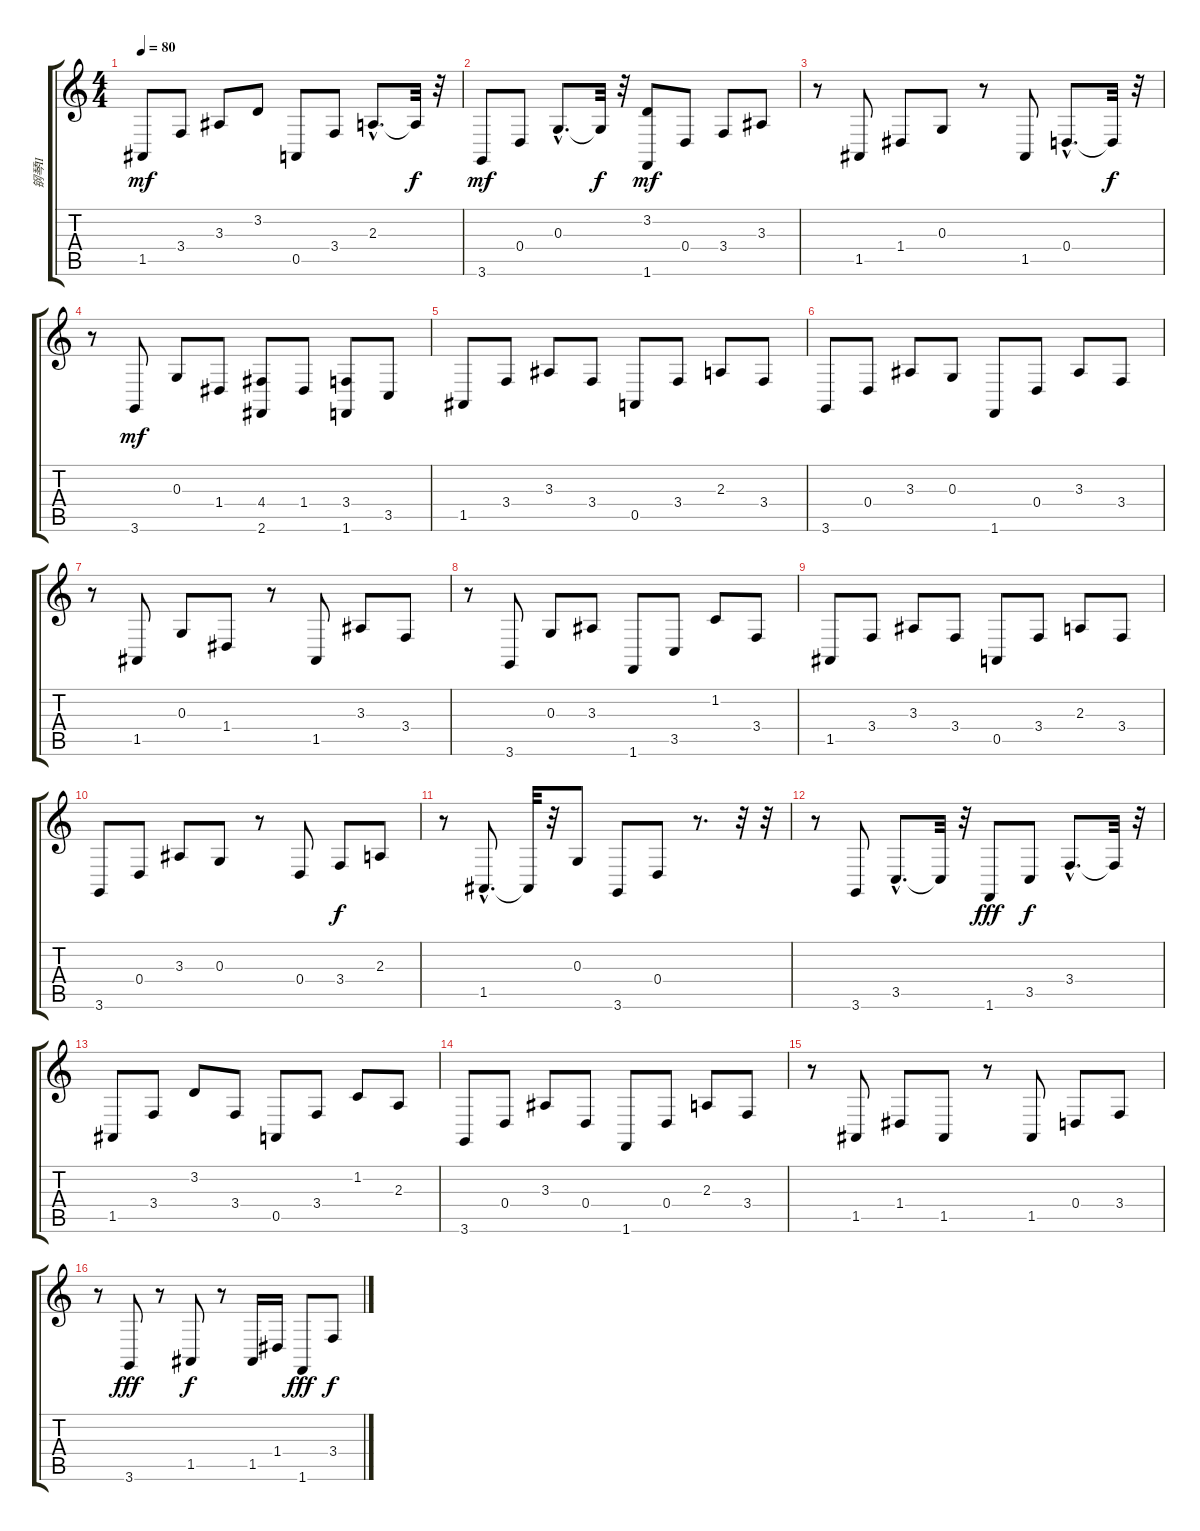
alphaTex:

\track ("钢琴II" "钢琴II") {instrument acousticgrandpiano}
\staff {score tabs}
\tuning (E4 B3 G3 D3 A2 E2) {hide}
\ts (4 4)
\tempo 80
\clef g2
\ks c
1.5.8{dy mf instrument acousticgrandpiano} 3.4.8 3.3.8 3.2.8 0.5.8 3.4.8 2.3{hac}.8{d} 2.3{t}.32{dy f} r.32 |
3.6.8{dy mf} 0.4.8 0.3{hac}.8{d} 0.3{t}.32{dy f} r.32 (3.2 1.6).8{dy mf} 0.4.8 3.4.8 3.3.8 |
r.8 1.5.8 1.4.8 0.3.8 r.8 1.5.8 0.4{hac}.8{d} 0.4{t}.32{dy f} r.32 |
r.8 3.6.8{dy mf} 0.3.8 1.4.8 (4.4 2.6).8 1.4.8 (3.4 1.6).8 3.5.8 |
1.5.8 3.4.8 3.3.8 3.4.8 0.5.8 3.4.8 2.3.8 3.4.8 |
3.6.8 0.4.8 3.3.8 0.3.8 1.6.8 0.4.8 3.3.8 3.4.8 |
r.8 1.5.8 0.3.8 1.4.8 r.8 1.5.8 3.3.8 3.4.8 |
r.8 3.6.8 0.3.8 3.3.8 1.6.8 3.5.8 1.2.8 3.4.8 |
1.5.8 3.4.8 3.3.8 3.4.8 0.5.8 3.4.8 2.3.8 3.4.8 |
3.6.8 0.4.8 3.3.8 0.3.8 r.8 0.4.8 3.4.8{dy f} 2.3.8 |
r.8 1.5{hac}.8{d} 1.5{t}.32 r.32 0.3.8 3.6.8 0.4.8 r.8{d} r.32 r.32 |
r.8 3.6.8 3.5{hac}.8{d} 3.5{t}.32 r.32 1.6.8{dy fff} 3.5.8{dy f} 3.4{hac}.8{d} 3.4{t}.32 r.32 |
1.5.8 3.4.8 3.2.8 3.4.8 0.5.8 3.4.8 1.2.8 2.3.8 |
3.6.8 0.4.8 3.3.8 0.4.8 1.6.8 0.4.8 2.3.8 3.4.8 |
r.8 1.5.8 1.4.8 1.5.8 r.8 1.5.8 0.4.8 3.4.8 |
r.8 3.6.8{dy fff} r.8 1.5.8{dy f} r.8 1.5.16 1.4.16 1.6.8{dy fff} 3.4.8{dy f}
